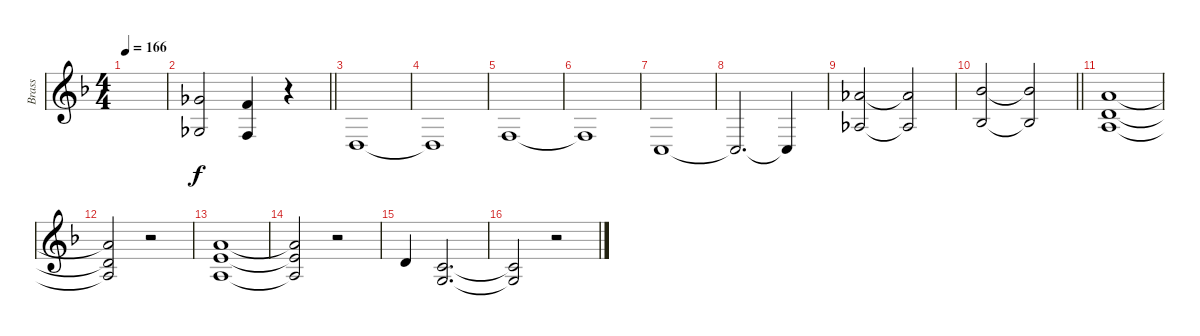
\track ("Brass" "Brass") {instrument trombone}
\staff {score}
\tuning (E4 B3 G3 D3 A2 E2) {hide}
\ts (4 4)
\tempo 166
\clef g2
\ks f
|
\barLineRight lightlight
(11.3 9.5).2{volume 16} (10.3 8.5).4 r.4 |
\section ("" "")
0.4.1{volume 11} |
0.4{t}.1 |
3.4.1 |
3.4{t}.1 |
3.5.1 |
3.5{t}.2{d} 3.5{t}.4{volume 7} |
(9.2 6.4).2{volume 13} (9.2{t} 6.4{t}).2{volume 7} |
\barLineRight lightlight
(11.2 8.4).2{volume 13} (11.2{t} 8.4{t}).2{volume 7} |
\section ("" "")
(10.2 7.3 7.4).1{volume 13} |
(10.2{t} 7.3{t} 7.4{t}).2{volume 7} r.2 |
(10.2 9.3 7.4).1{volume 13} |
(10.2{t} 9.3{t} 7.4{t}).2{volume 7} r.2 |
7.3.4{volume 13} (5.3 5.4).2{d} |
(5.3{t} 5.4{t}).2{volume 7} r.2
